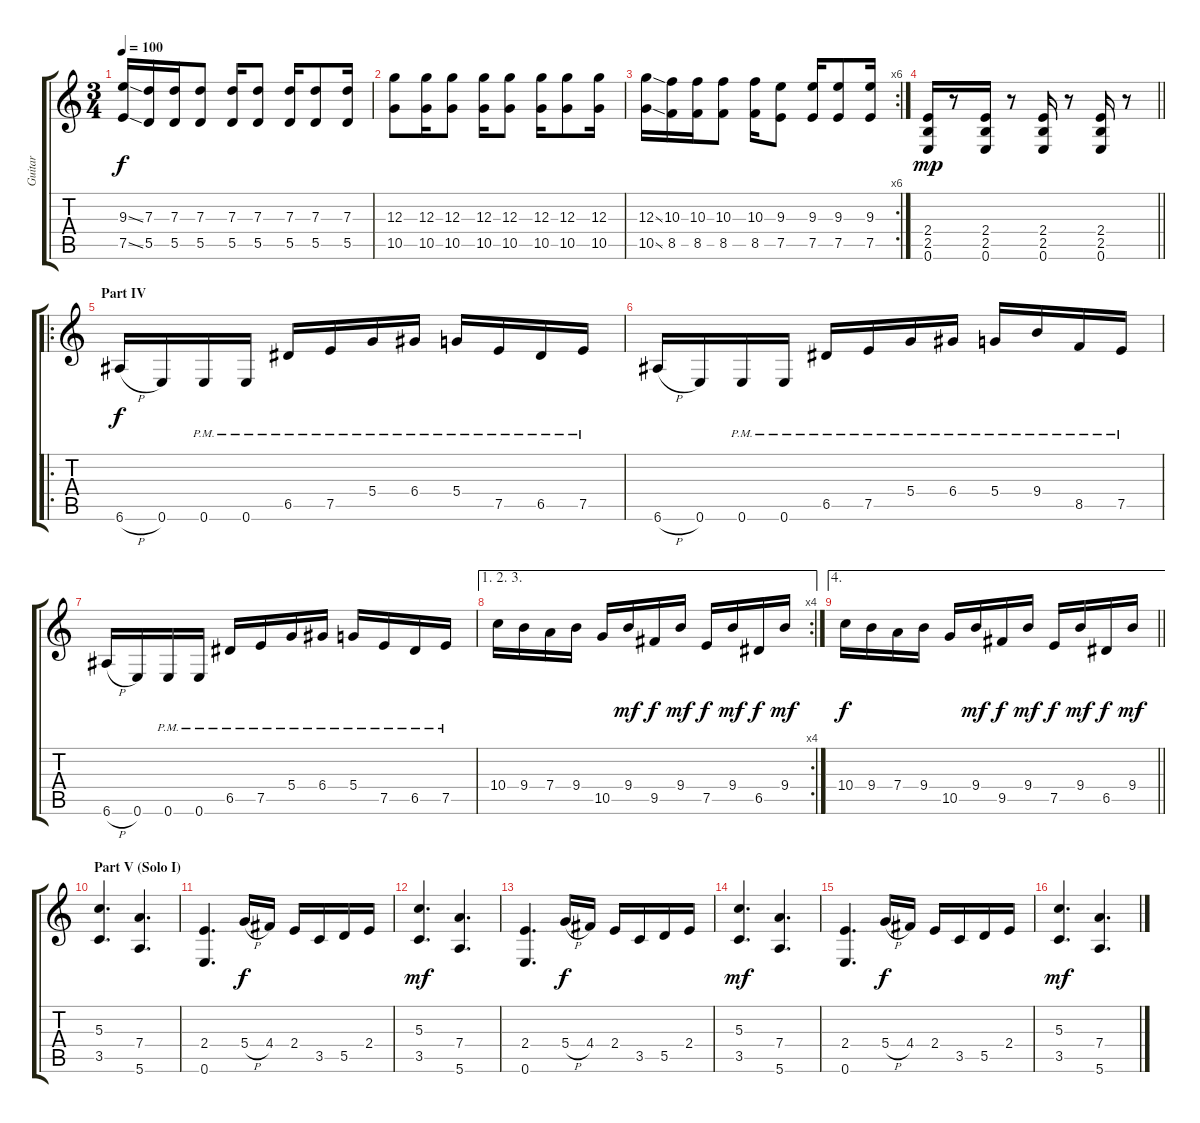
\track ("Guitar" "Guitar") {instrument distortionguitar}
\staff {score tabs}
\tuning (E4 B3 G3 D3 A2 E2) {hide}
\ts (3 4)
\tempo 100
\clef g2
\ks c
(9.3{ss} 7.5{ss}).16{dy f} (7.3 5.5).16 (7.3 5.5).16 (7.3 5.5).8 (7.3 5.5).16 (7.3 5.5).8 (7.3 5.5).16 (7.3 5.5).8 (7.3 5.5).16 |
(12.3 10.5).8 (12.3 10.5).16 (12.3 10.5).8 (12.3 10.5).16 (12.3 10.5).8 (12.3 10.5).16 (12.3 10.5).8 (12.3 10.5).16 |
\rc 6
(12.3{ss} 10.5{ss}).16 (10.3 8.5).16 (10.3 8.5).16 (10.3 8.5).8 (10.3 8.5).16 (9.3 7.5).8 (9.3 7.5).16 (9.3 7.5).8 (9.3 7.5).16 |
\barLineRight lightlight
(2.4 2.5 0.6).16{dy mp} r.8 (2.4 2.5 0.6).16 r.8 (2.4 2.5 0.6).16 r.8 (2.4 2.5 0.6).16 r.8 |
\ro
\section ("" "Part IV")
6.6{h}.16{dy f} 0.6.16 0.6{pm}.16 0.6{pm}.16 6.5{pm}.16 7.5{pm}.16 5.4{pm}.16 6.4{pm}.16 5.4{pm}.16 7.5{pm}.16 6.5{pm}.16 7.5{pm}.16 |
6.6{h}.16 0.6.16 0.6{pm}.16 0.6{pm}.16 6.5{pm}.16 7.5{pm}.16 5.4{pm}.16 6.4{pm}.16 5.4{pm}.16 9.4{pm}.16 8.5{pm}.16 7.5{pm}.16 |
6.6{h}.16 0.6.16 0.6{pm}.16 0.6{pm}.16 6.5{pm}.16 7.5{pm}.16 5.4{pm}.16 6.4{pm}.16 5.4{pm}.16 7.5{pm}.16 6.5{pm}.16 7.5{pm}.16 |
\ae (1 2 3)
\rc 4
10.4.16 9.4.16 7.4.16 9.4.16 10.5.16 9.4.16{dy mf} 9.5.16{dy f} 9.4.16{dy mf} 7.5.16{dy f} 9.4.16{dy mf} 6.5.16{dy f} 9.4.16{dy mf} |
\ae 4
\barLineRight lightlight
10.4.16{dy f} 9.4.16 7.4.16 9.4.16 10.5.16 9.4.16{dy mf} 9.5.16{dy f} 9.4.16{dy mf} 7.5.16{dy f} 9.4.16{dy mf} 6.5.16{dy f} 9.4.16{dy mf} |
\section ("" "Part V (Solo I)")
(5.3 3.5).4{d} (7.4 5.6).4{d} |
(2.4 0.6).4{d} 5.4{h}.16{dy f} 4.4.16 2.4.16 3.5.16 5.5.16 2.4.16 |
(5.3 3.5).4{d dy mf} (7.4 5.6).4{d} |
(2.4 0.6).4{d} 5.4{h}.16{dy f} 4.4.16 2.4.16 3.5.16 5.5.16 2.4.16 |
(5.3 3.5).4{d dy mf} (7.4 5.6).4{d} |
(2.4 0.6).4{d} 5.4{h}.16{dy f} 4.4.16 2.4.16 3.5.16 5.5.16 2.4.16 |
(5.3 3.5).4{d dy mf} (7.4 5.6).4{d}
